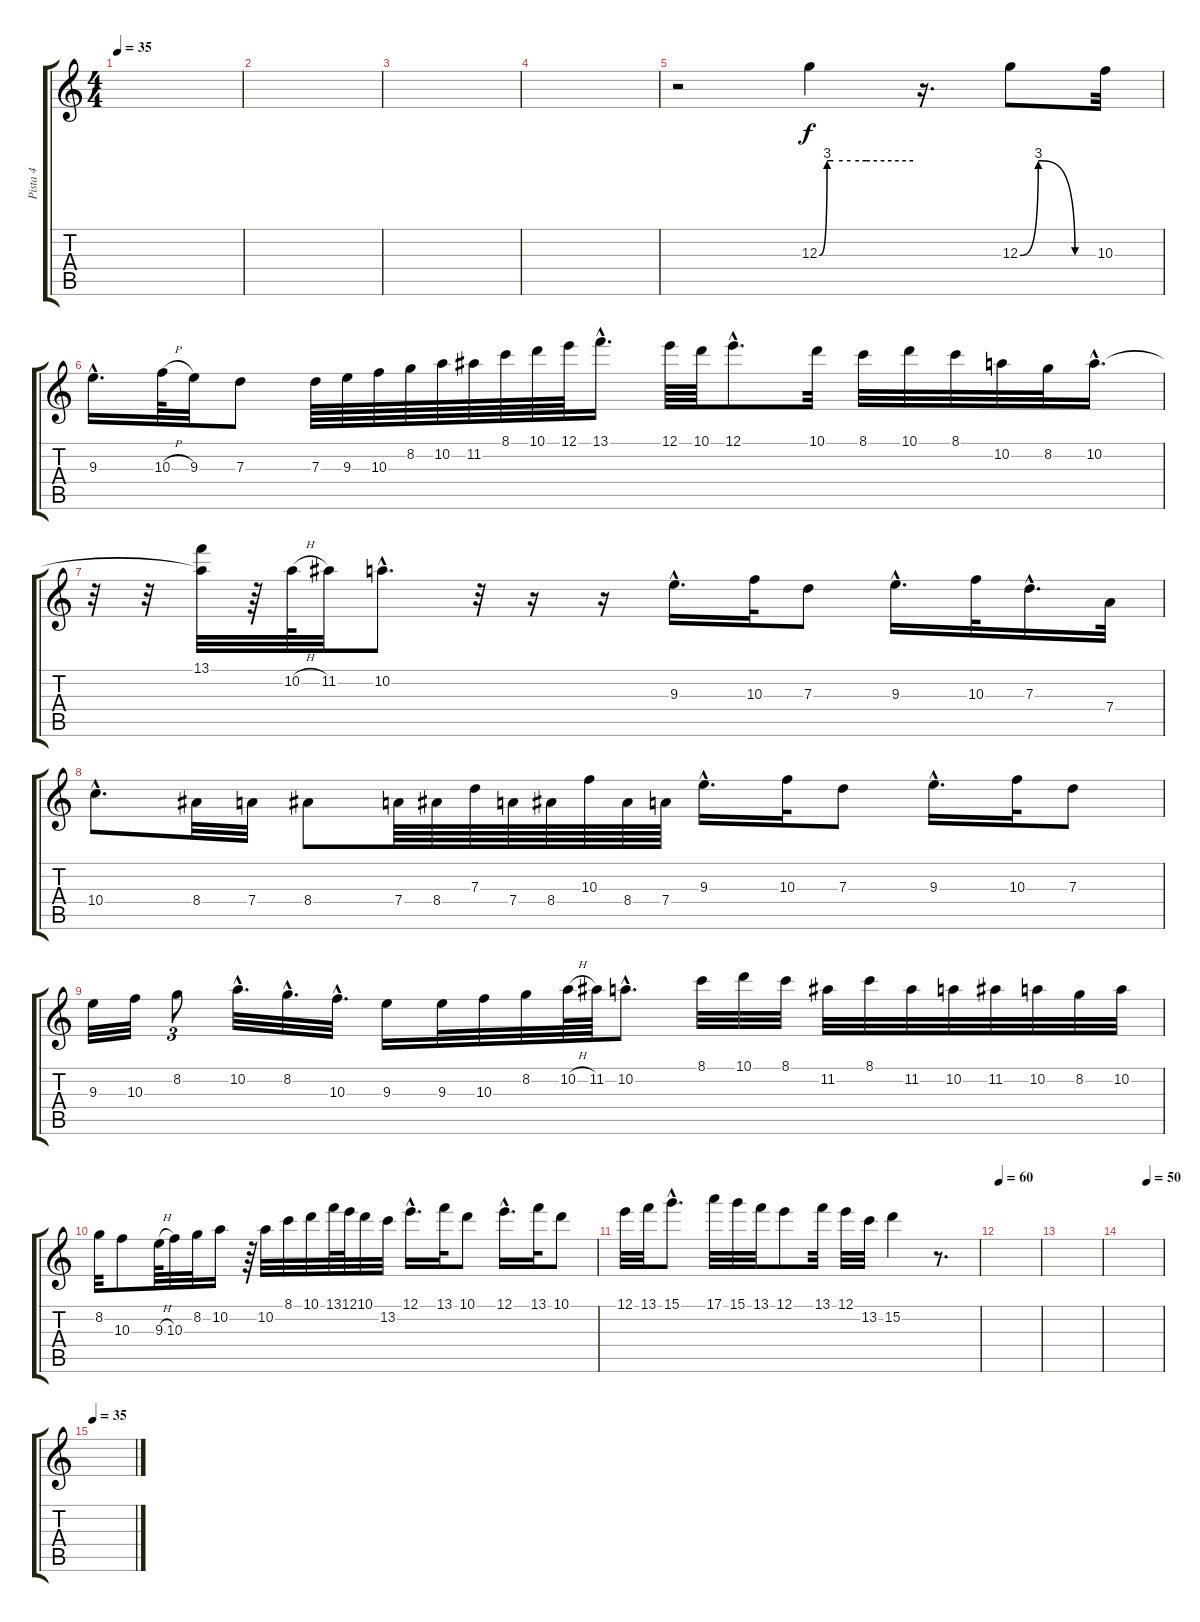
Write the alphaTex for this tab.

\track ("Pista 4" "Pista 4") {instrument distortionguitar}
\staff {score tabs}
\tuning (E4 B3 G3 D3 A2 E2) {hide}
\ts (4 4)
\tempo 35
\tempo 30
\tempo 35
\clef g2
\ks c
|
|
|
|
r.2 12.3{be (custom 0 0 5 12 9 12 15 12 20 12 30 12 60 12)}.4 r.16{d} 12.3{be (custom 0 0 15 12 45 0 60 0)}.8 10.3.32 |
9.3{hac}.16{d} 10.3{h}.64 9.3.32 7.3.8 7.3.64 9.3.64 10.3.64 8.2.64 10.2.64 11.2.64 8.1.64 10.1.64 12.1.64 13.1{hac}.16{d} 12.1.64 10.1.64 12.1{hac}.8{d} 10.1.32 8.1.32 10.1.32 8.1.32 10.2.32 8.2.32 10.2{hac}.16{d} |
r.32 r.32 (13.1 10.2{t}).32 r.64 10.2{h}.64 11.2.32 10.2{hac}.8{d} r.32 r.16 r.16 9.3{hac}.16{d} 10.3.32 7.3.8 9.3{hac}.16{d} 10.3.32 7.3{hac}.16{d} 7.4.32 |
10.4{hac}.8{d} 8.4.32 7.4.32 8.4.8 7.4.64 8.4.64 7.3.64 7.4.64 8.4.64 10.3.64 8.4.64 7.4.64 9.3{hac}.16{d} 10.3.32 7.3.8 9.3{hac}.16{d} 10.3.32 7.3.8 |
9.3.32 10.3.32 8.2.8{tu (3 2)} 10.2{hac}.32{d} 8.2{hac}.32{d} 10.3{hac}.32{d} 9.3.16 9.3.32 10.3.32 8.2.32 10.2{h}.64 11.2.64 10.2{hac}.8{d} 8.1.32 10.1.32 8.1.32 11.2.32 8.1.32 11.2.32 10.2.32 11.2.32 10.2.32 8.2.32 10.2.32 |
8.2.32 10.3.8 9.3{h}.64 10.3.32 8.2.32 10.2.16 r.64 10.2.32 8.1.32 10.1.32 13.1.64 12.1.64 10.1.32 13.2.32 12.1{hac}.16{d} 13.1.32 10.1.8 12.1{hac}.16{d} 13.1.32 10.1.8 |
12.1.32 13.1.32 15.1{hac}.8{d} 17.1.32 15.1.32 13.1.32 12.1.8 13.1.32 12.1.32 13.2.32 15.2.4 r.8{d} |
\tempo 60
|
|
\tempo (50 0.625)
|
\tempo 35
